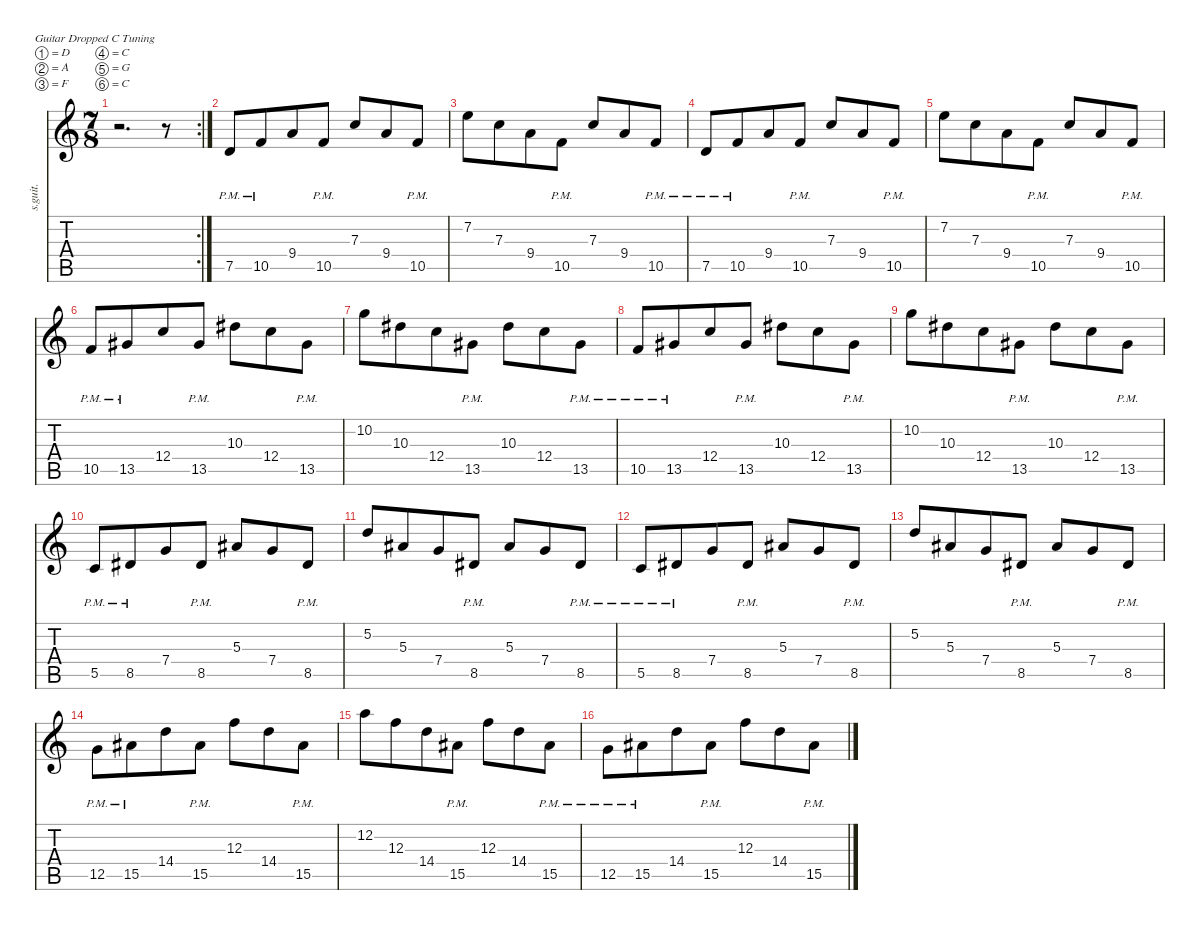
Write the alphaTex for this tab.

\defaultSystemsLayout 4
\hideDynamics
\bracketExtendMode nobrackets
\track ("Guitar2" "s.guit.") {instrument distortionguitar}
\staff {score tabs}
\tuning (D4 A3 F3 C3 G2 C2)
\rc 2
\ts (7 8)
\tempo (212 hide)
\clef g2
\ks c
r.2{d dy f} r.8 |
7.5{pm}.8{lyrics (0 "") lyrics (1 "") lyrics (2 "") lyrics (3 "") lyrics (4 "")} 10.5{pm}.8{lyrics (0 "") lyrics (1 "") lyrics (2 "") lyrics (3 "") lyrics (4 "")} 9.4.8{lyrics (0 "") lyrics (1 "") lyrics (2 "") lyrics (3 "") lyrics (4 "")} 10.5{pm}.8{lyrics (0 "") lyrics (1 "") lyrics (2 "") lyrics (3 "") lyrics (4 "")} 7.3.8{lyrics (0 "") lyrics (1 "") lyrics (2 "") lyrics (3 "") lyrics (4 "")} 9.4.8{lyrics (0 "") lyrics (1 "") lyrics (2 "") lyrics (3 "") lyrics (4 "")} 10.5{pm}.8{lyrics (0 "") lyrics (1 "") lyrics (2 "") lyrics (3 "") lyrics (4 "")} |
7.2.8{lyrics (0 "") lyrics (1 "") lyrics (2 "") lyrics (3 "") lyrics (4 "")} 7.3.8{lyrics (0 "") lyrics (1 "") lyrics (2 "") lyrics (3 "") lyrics (4 "")} 9.4.8{lyrics (0 "") lyrics (1 "") lyrics (2 "") lyrics (3 "") lyrics (4 "")} 10.5{pm}.8{lyrics (0 "") lyrics (1 "") lyrics (2 "") lyrics (3 "") lyrics (4 "")} 7.3.8{lyrics (0 "") lyrics (1 "") lyrics (2 "") lyrics (3 "") lyrics (4 "")} 9.4.8{lyrics (0 "") lyrics (1 "") lyrics (2 "") lyrics (3 "") lyrics (4 "")} 10.5{pm}.8{lyrics (0 "") lyrics (1 "") lyrics (2 "") lyrics (3 "") lyrics (4 "")} |
7.5{pm}.8{lyrics (0 "") lyrics (1 "") lyrics (2 "") lyrics (3 "") lyrics (4 "")} 10.5{pm}.8{lyrics (0 "") lyrics (1 "") lyrics (2 "") lyrics (3 "") lyrics (4 "")} 9.4.8{lyrics (0 "") lyrics (1 "") lyrics (2 "") lyrics (3 "") lyrics (4 "")} 10.5{pm}.8{lyrics (0 "") lyrics (1 "") lyrics (2 "") lyrics (3 "") lyrics (4 "")} 7.3.8{lyrics (0 "") lyrics (1 "") lyrics (2 "") lyrics (3 "") lyrics (4 "")} 9.4.8{lyrics (0 "") lyrics (1 "") lyrics (2 "") lyrics (3 "") lyrics (4 "")} 10.5{pm}.8{lyrics (0 "") lyrics (1 "") lyrics (2 "") lyrics (3 "") lyrics (4 "")} |
7.2.8{lyrics (0 "") lyrics (1 "") lyrics (2 "") lyrics (3 "") lyrics (4 "")} 7.3.8{lyrics (0 "") lyrics (1 "") lyrics (2 "") lyrics (3 "") lyrics (4 "")} 9.4.8{lyrics (0 "") lyrics (1 "") lyrics (2 "") lyrics (3 "") lyrics (4 "")} 10.5{pm}.8{lyrics (0 "") lyrics (1 "") lyrics (2 "") lyrics (3 "") lyrics (4 "")} 7.3.8{lyrics (0 "") lyrics (1 "") lyrics (2 "") lyrics (3 "") lyrics (4 "")} 9.4.8{lyrics (0 "") lyrics (1 "") lyrics (2 "") lyrics (3 "") lyrics (4 "")} 10.5{pm}.8{lyrics (0 "") lyrics (1 "") lyrics (2 "") lyrics (3 "") lyrics (4 "")} |
10.5{pm}.8{lyrics (0 "") lyrics (1 "") lyrics (2 "") lyrics (3 "") lyrics (4 "")} 13.5{pm acc #}.8{lyrics (0 "") lyrics (1 "") lyrics (2 "") lyrics (3 "") lyrics (4 "")} 12.4.8{lyrics (0 "") lyrics (1 "") lyrics (2 "") lyrics (3 "") lyrics (4 "")} 13.5{pm acc #}.8{lyrics (0 "") lyrics (1 "") lyrics (2 "") lyrics (3 "") lyrics (4 "")} 10.3{acc #}.8{lyrics (0 "") lyrics (1 "") lyrics (2 "") lyrics (3 "") lyrics (4 "")} 12.4.8{lyrics (0 "") lyrics (1 "") lyrics (2 "") lyrics (3 "") lyrics (4 "")} 13.5{pm acc #}.8{lyrics (0 "") lyrics (1 "") lyrics (2 "") lyrics (3 "") lyrics (4 "")} |
10.2.8{lyrics (0 "") lyrics (1 "") lyrics (2 "") lyrics (3 "") lyrics (4 "")} 10.3{acc #}.8{lyrics (0 "") lyrics (1 "") lyrics (2 "") lyrics (3 "") lyrics (4 "")} 12.4.8{lyrics (0 "") lyrics (1 "") lyrics (2 "") lyrics (3 "") lyrics (4 "")} 13.5{pm acc #}.8{lyrics (0 "") lyrics (1 "") lyrics (2 "") lyrics (3 "") lyrics (4 "")} 10.3{acc #}.8{lyrics (0 "") lyrics (1 "") lyrics (2 "") lyrics (3 "") lyrics (4 "")} 12.4.8{lyrics (0 "") lyrics (1 "") lyrics (2 "") lyrics (3 "") lyrics (4 "")} 13.5{pm acc #}.8{lyrics (0 "") lyrics (1 "") lyrics (2 "") lyrics (3 "") lyrics (4 "")} |
10.5{pm}.8{lyrics (0 "") lyrics (1 "") lyrics (2 "") lyrics (3 "") lyrics (4 "")} 13.5{pm acc #}.8{lyrics (0 "") lyrics (1 "") lyrics (2 "") lyrics (3 "") lyrics (4 "")} 12.4.8{lyrics (0 "") lyrics (1 "") lyrics (2 "") lyrics (3 "") lyrics (4 "")} 13.5{pm acc #}.8{lyrics (0 "") lyrics (1 "") lyrics (2 "") lyrics (3 "") lyrics (4 "")} 10.3{acc #}.8{lyrics (0 "") lyrics (1 "") lyrics (2 "") lyrics (3 "") lyrics (4 "")} 12.4.8{lyrics (0 "") lyrics (1 "") lyrics (2 "") lyrics (3 "") lyrics (4 "")} 13.5{pm acc #}.8{lyrics (0 "") lyrics (1 "") lyrics (2 "") lyrics (3 "") lyrics (4 "")} |
10.2.8{lyrics (0 "") lyrics (1 "") lyrics (2 "") lyrics (3 "") lyrics (4 "")} 10.3{acc #}.8{lyrics (0 "") lyrics (1 "") lyrics (2 "") lyrics (3 "") lyrics (4 "")} 12.4.8{lyrics (0 "") lyrics (1 "") lyrics (2 "") lyrics (3 "") lyrics (4 "")} 13.5{pm acc #}.8{lyrics (0 "") lyrics (1 "") lyrics (2 "") lyrics (3 "") lyrics (4 "")} 10.3{acc #}.8{lyrics (0 "") lyrics (1 "") lyrics (2 "") lyrics (3 "") lyrics (4 "")} 12.4.8{lyrics (0 "") lyrics (1 "") lyrics (2 "") lyrics (3 "") lyrics (4 "")} 13.5{pm acc #}.8{lyrics (0 "") lyrics (1 "") lyrics (2 "") lyrics (3 "") lyrics (4 "")} |
5.5{pm}.8{lyrics (0 "") lyrics (1 "") lyrics (2 "") lyrics (3 "") lyrics (4 "")} 8.5{pm acc #}.8{lyrics (0 "") lyrics (1 "") lyrics (2 "") lyrics (3 "") lyrics (4 "")} 7.4.8{lyrics (0 "") lyrics (1 "") lyrics (2 "") lyrics (3 "") lyrics (4 "")} 8.5{pm acc #}.8{lyrics (0 "") lyrics (1 "") lyrics (2 "") lyrics (3 "") lyrics (4 "")} 5.3{acc #}.8{lyrics (0 "") lyrics (1 "") lyrics (2 "") lyrics (3 "") lyrics (4 "")} 7.4.8{lyrics (0 "") lyrics (1 "") lyrics (2 "") lyrics (3 "") lyrics (4 "")} 8.5{pm acc #}.8{lyrics (0 "") lyrics (1 "") lyrics (2 "") lyrics (3 "") lyrics (4 "")} |
5.2.8{lyrics (0 "") lyrics (1 "") lyrics (2 "") lyrics (3 "") lyrics (4 "")} 5.3{acc #}.8{lyrics (0 "") lyrics (1 "") lyrics (2 "") lyrics (3 "") lyrics (4 "")} 7.4.8{lyrics (0 "") lyrics (1 "") lyrics (2 "") lyrics (3 "") lyrics (4 "")} 8.5{pm acc #}.8{lyrics (0 "") lyrics (1 "") lyrics (2 "") lyrics (3 "") lyrics (4 "")} 5.3{acc #}.8{lyrics (0 "") lyrics (1 "") lyrics (2 "") lyrics (3 "") lyrics (4 "")} 7.4.8{lyrics (0 "") lyrics (1 "") lyrics (2 "") lyrics (3 "") lyrics (4 "")} 8.5{pm acc #}.8{lyrics (0 "") lyrics (1 "") lyrics (2 "") lyrics (3 "") lyrics (4 "")} |
5.5{pm}.8{lyrics (0 "") lyrics (1 "") lyrics (2 "") lyrics (3 "") lyrics (4 "")} 8.5{pm acc #}.8{lyrics (0 "") lyrics (1 "") lyrics (2 "") lyrics (3 "") lyrics (4 "")} 7.4.8{lyrics (0 "") lyrics (1 "") lyrics (2 "") lyrics (3 "") lyrics (4 "")} 8.5{pm acc #}.8{lyrics (0 "") lyrics (1 "") lyrics (2 "") lyrics (3 "") lyrics (4 "")} 5.3{acc #}.8{lyrics (0 "") lyrics (1 "") lyrics (2 "") lyrics (3 "") lyrics (4 "")} 7.4.8{lyrics (0 "") lyrics (1 "") lyrics (2 "") lyrics (3 "") lyrics (4 "")} 8.5{pm acc #}.8{lyrics (0 "") lyrics (1 "") lyrics (2 "") lyrics (3 "") lyrics (4 "")} |
5.2.8{lyrics (0 "") lyrics (1 "") lyrics (2 "") lyrics (3 "") lyrics (4 "")} 5.3{acc #}.8{lyrics (0 "") lyrics (1 "") lyrics (2 "") lyrics (3 "") lyrics (4 "")} 7.4.8{lyrics (0 "") lyrics (1 "") lyrics (2 "") lyrics (3 "") lyrics (4 "")} 8.5{pm acc #}.8{lyrics (0 "") lyrics (1 "") lyrics (2 "") lyrics (3 "") lyrics (4 "")} 5.3{acc #}.8{lyrics (0 "") lyrics (1 "") lyrics (2 "") lyrics (3 "") lyrics (4 "")} 7.4.8{lyrics (0 "") lyrics (1 "") lyrics (2 "") lyrics (3 "") lyrics (4 "")} 8.5{pm acc #}.8{lyrics (0 "") lyrics (1 "") lyrics (2 "") lyrics (3 "") lyrics (4 "")} |
12.5{pm}.8{lyrics (0 "") lyrics (1 "") lyrics (2 "") lyrics (3 "") lyrics (4 "")} 15.5{pm acc #}.8{lyrics (0 "") lyrics (1 "") lyrics (2 "") lyrics (3 "") lyrics (4 "")} 14.4.8{lyrics (0 "") lyrics (1 "") lyrics (2 "") lyrics (3 "") lyrics (4 "")} 15.5{pm acc #}.8{lyrics (0 "") lyrics (1 "") lyrics (2 "") lyrics (3 "") lyrics (4 "")} 12.3.8{lyrics (0 "") lyrics (1 "") lyrics (2 "") lyrics (3 "") lyrics (4 "")} 14.4.8{lyrics (0 "") lyrics (1 "") lyrics (2 "") lyrics (3 "") lyrics (4 "")} 15.5{pm acc #}.8{lyrics (0 "") lyrics (1 "") lyrics (2 "") lyrics (3 "") lyrics (4 "")} |
12.2.8{lyrics (0 "") lyrics (1 "") lyrics (2 "") lyrics (3 "") lyrics (4 "")} 12.3.8{lyrics (0 "") lyrics (1 "") lyrics (2 "") lyrics (3 "") lyrics (4 "")} 14.4.8{lyrics (0 "") lyrics (1 "") lyrics (2 "") lyrics (3 "") lyrics (4 "")} 15.5{pm acc #}.8{lyrics (0 "") lyrics (1 "") lyrics (2 "") lyrics (3 "") lyrics (4 "")} 12.3.8{lyrics (0 "") lyrics (1 "") lyrics (2 "") lyrics (3 "") lyrics (4 "")} 14.4.8{lyrics (0 "") lyrics (1 "") lyrics (2 "") lyrics (3 "") lyrics (4 "")} 15.5{pm acc #}.8{lyrics (0 "") lyrics (1 "") lyrics (2 "") lyrics (3 "") lyrics (4 "")} |
12.5{pm}.8{lyrics (0 "") lyrics (1 "") lyrics (2 "") lyrics (3 "") lyrics (4 "")} 15.5{pm acc #}.8{lyrics (0 "") lyrics (1 "") lyrics (2 "") lyrics (3 "") lyrics (4 "")} 14.4.8{lyrics (0 "") lyrics (1 "") lyrics (2 "") lyrics (3 "") lyrics (4 "")} 15.5{pm acc #}.8{lyrics (0 "") lyrics (1 "") lyrics (2 "") lyrics (3 "") lyrics (4 "")} 12.3.8{lyrics (0 "") lyrics (1 "") lyrics (2 "") lyrics (3 "") lyrics (4 "")} 14.4.8{lyrics (0 "") lyrics (1 "") lyrics (2 "") lyrics (3 "") lyrics (4 "")} 15.5{pm acc #}.8{lyrics (0 "") lyrics (1 "") lyrics (2 "") lyrics (3 "") lyrics (4 "")}
